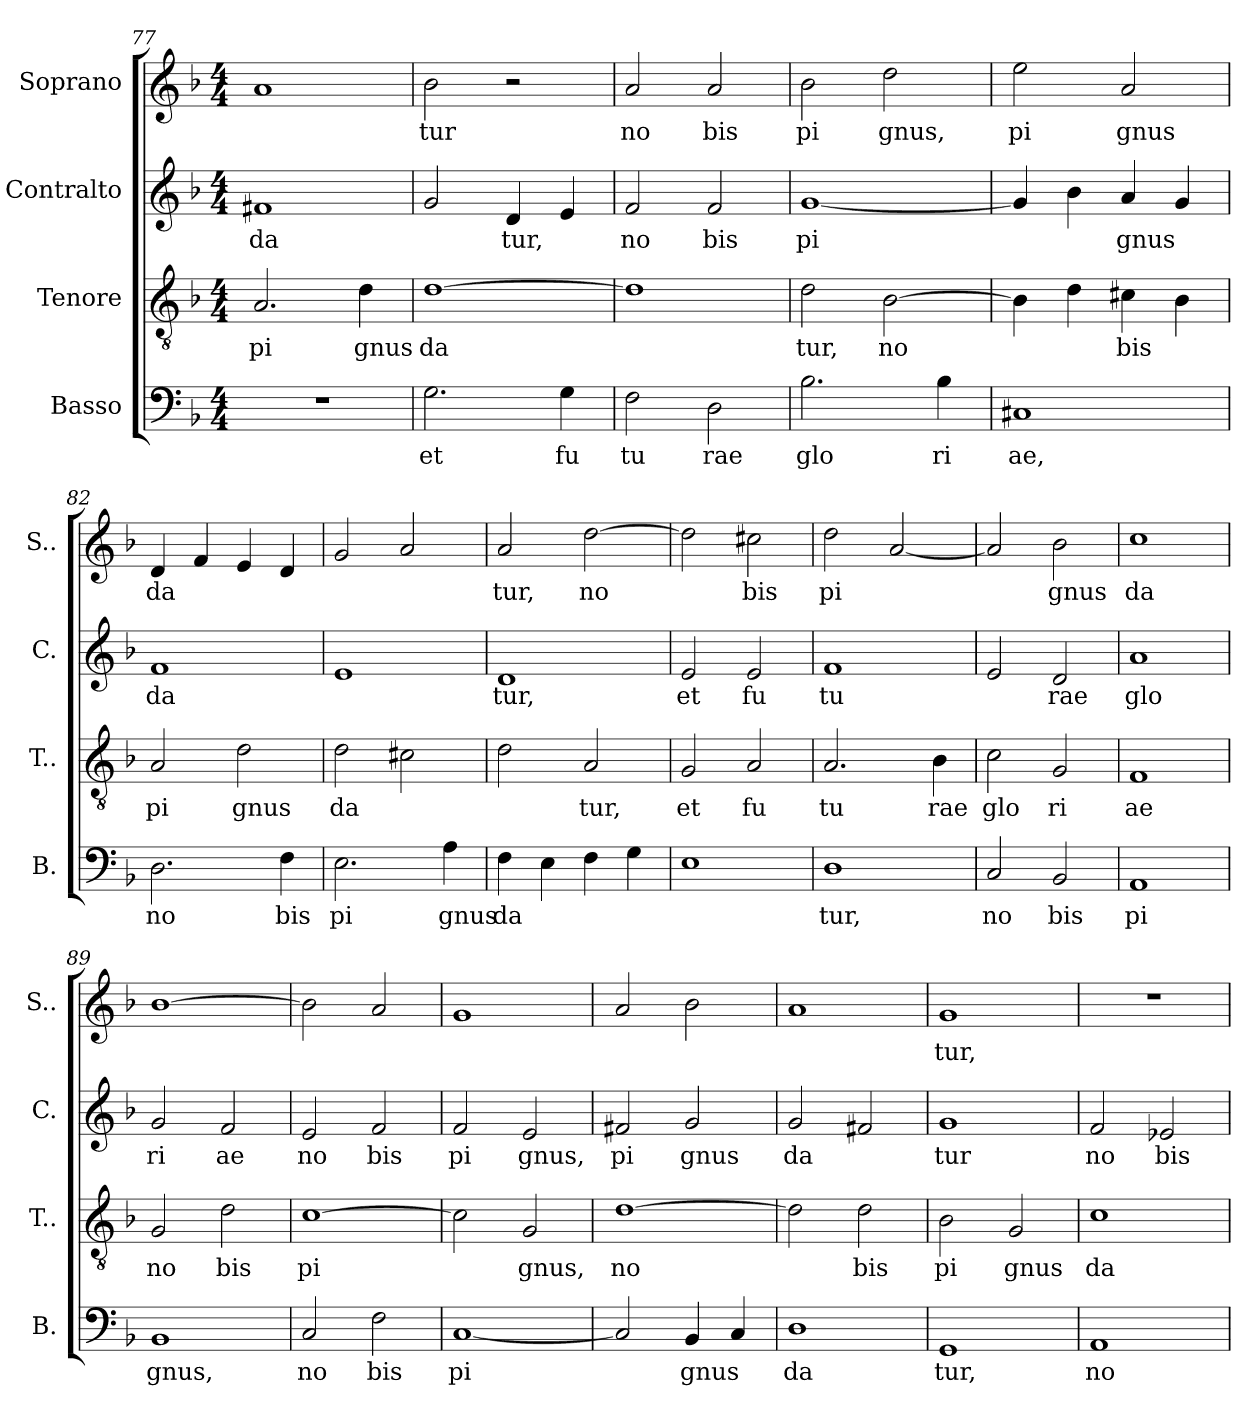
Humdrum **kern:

**kern	**text	**kern	**text	**kern	**text	**kern	**text
*part4	*part4	*part3	*part3	*part2	*part2	*part1	*part1
*staff4	*staff4	*staff3	*staff3	*staff2	*staff2	*staff1	*staff1
*I"Basso	*	*I"Tenore	*	*I"Contralto	*	*I"Soprano	*
*I'B.	*	*I'T..	*	*I'C.	*	*I'S..	*
*clefF4	*	*clefGv2	*	*clefG2	*	*clefG2	*
*k[b-]	*	*k[b-]	*	*k[b-]	*	*k[b-]	*
*M4/4	*	*M4/4	*	*M4/4	*	*M4/4	*
=77	=77	=77	=77	=77	=77	=77	=77
!	!	!	!LO:LY:b	!	!LO:LY:b	!	!
1r	.	2.A/	pi	1f#X	da	1a	.
!	!	!	!LO:LY:b	!	!	!	!
.	.	4d\	gnus	.	.	.	.
!!LO:PB:g=z
=78	=78	=78	=78	=78	=78	=78	=78
!	!LO:LY:b	!	!LO:LY:b	!	!	!	!LO:LY:b
2.G\	et	[1d	da	2g/	.	2b-\	tur
!	!	!	!	!	!LO:LY:b	!	!
.	.	.	.	4d/	tur,	2r	.
!	!LO:LY:b	!	!	!	!	!	!
4G\	fu	.	.	4e/	.	.	.
=79	=79	=79	=79	=79	=79	=79	=79
!	!LO:LY:b	!	!	!	!LO:LY:b	!	!LO:LY:b
2F\	tu	1d]	.	2f/	no	2a/	no
!	!LO:LY:b	!	!	!	!LO:LY:b	!	!LO:LY:b
2D\	rae	.	.	2f/	bis	2a/	bis
=80	=80	=80	=80	=80	=80	=80	=80
!	!LO:LY:b	!	!LO:LY:b	!	!LO:LY:b	!	!LO:LY:b
2.B-\	glo	2d\	tur,	[1g	pi	2b-\	pi
!	!	!	!LO:LY:b	!	!	!	!LO:LY:b
.	.	[2B-\	no	.	.	2dd\	gnus,
!	!LO:LY:b	!	!	!	!	!	!
4B-\	ri	.	.	.	.	.	.
=81	=81	=81	=81	=81	=81	=81	=81
!	!LO:LY:b	!	!	!	!	!	!LO:LY:b
1C#X	ae,	4B-\]	.	4g/]	.	2ee\	pi
.	.	4d\	.	4b-\	.	.	.
!	!	!	!LO:LY:b	!	!LO:LY:b	!	!LO:LY:b
.	.	4c#X\	bis	4a/	gnus	2a/	gnus
.	.	4B-\	.	4g/	.	.	.
=82	=82	=82	=82	=82	=82	=82	=82
!	!LO:LY:b	!	!LO:LY:b	!	!LO:LY:b	!	!LO:LY:b
2.D\	no	2A/	pi	1f	da	4d/	da
.	.	.	.	.	.	4f/	.
!	!	!	!LO:LY:b	!	!	!	!
.	.	2d\	gnus	.	.	4e/	.
!	!LO:LY:b	!	!	!	!	!	!
4F\	bis	.	.	.	.	4d/	.
=83	=83	=83	=83	=83	=83	=83	=83
!	!LO:LY:b	!	!LO:LY:b	!	!	!	!
2.E\	pi	2d\	da	1e	.	2g/	.
.	.	2c#X\	.	.	.	2a/	.
!	!LO:LY:b	!	!	!	!	!	!
4A\	gnus	.	.	.	.	.	.
=84	=84	=84	=84	=84	=84	=84	=84
!	!LO:LY:b	!	!	!	!LO:LY:b	!	!LO:LY:b
4F\	da	2d\	.	1d	tur,	2a/	tur,
4E\	.	.	.	.	.	.	.
!	!	!	!LO:LY:b	!	!	!	!LO:LY:b
4F\	.	2A/	tur,	.	.	[2dd\	no
4G\	.	.	.	.	.	.	.
!!LO:LB:g=z
=85	=85	=85	=85	=85	=85	=85	=85
!	!	!	!LO:LY:b	!	!LO:LY:b	!	!
1E	.	2G/	et	2e/	et	2dd\]	.
!	!	!	!LO:LY:b	!	!LO:LY:b	!	!LO:LY:b
.	.	2A/	fu	2e/	fu	2cc#X\	bis
=86	=86	=86	=86	=86	=86	=86	=86
!	!LO:LY:b	!	!LO:LY:b	!	!LO:LY:b	!	!LO:LY:b
1D	tur,	2.A/	tu	1f	tu	2dd\	pi
.	.	.	.	.	.	[2a/	.
!	!	!	!LO:LY:b	!	!	!	!
.	.	4B-\	rae	.	.	.	.
=87	=87	=87	=87	=87	=87	=87	=87
!	!LO:LY:b	!	!LO:LY:b	!	!	!	!
2C/	no	2c\	glo	2e/	.	2a/]	.
!	!LO:LY:b	!	!LO:LY:b	!	!LO:LY:b	!	!LO:LY:b
2BB-/	bis	2G/	ri	2d/	rae	2b-\	gnus
=88	=88	=88	=88	=88	=88	=88	=88
!	!LO:LY:b	!	!LO:LY:b	!	!LO:LY:b	!	!LO:LY:b
1AA	pi	1F	ae	1a	glo	1cc	da
=89	=89	=89	=89	=89	=89	=89	=89
!	!LO:LY:b	!	!LO:LY:b	!	!LO:LY:b	!	!
1BB-	gnus,	2G/	no	2g/	ri	[1b-	.
!	!	!	!LO:LY:b	!	!LO:LY:b	!	!
.	.	2d\	bis	2f/	ae	.	.
=90	=90	=90	=90	=90	=90	=90	=90
!	!LO:LY:b	!	!LO:LY:b	!	!LO:LY:b	!	!
2C/	no	[1c	pi	2e/	no	2b-\]	.
!	!LO:LY:b	!	!	!	!LO:LY:b	!	!
2F\	bis	.	.	2f/	bis	2a/	.
=91	=91	=91	=91	=91	=91	=91	=91
!	!LO:LY:b	!	!	!	!LO:LY:b	!	!
[1C	pi	2c\]	.	2f/	pi	1g	.
!	!	!	!LO:LY:b	!	!LO:LY:b	!	!
.	.	2G/	gnus,	2e/	gnus,	.	.
=92	=92	=92	=92	=92	=92	=92	=92
!	!	!	!LO:LY:b	!	!LO:LY:b	!	!
2C/]	.	[1d	no	2f#X/	pi	2a/	.
!	!LO:LY:b	!	!	!	!LO:LY:b	!	!
4BB-/	gnus	.	.	2g/	gnus	2b-\	.
4C/	.	.	.	.	.	.	.
!!LO:PB:g=z
=93	=93	=93	=93	=93	=93	=93	=93
!	!LO:LY:b	!	!	!	!LO:LY:b	!	!
1D	da	2d\]	.	2g/	da	1a	.
!	!	!	!LO:LY:b	!	!	!	!
.	.	2d\	bis	2f#X/	.	.	.
=94	=94	=94	=94	=94	=94	=94	=94
!	!LO:LY:b	!	!LO:LY:b	!	!LO:LY:b	!	!LO:LY:b
1GG	tur,	2B-\	pi	1g	tur	1g	tur,
!	!	!	!LO:LY:b	!	!	!	!
.	.	2G/	gnus	.	.	.	.
=95	=95	=95	=95	=95	=95	=95	=95
!	!LO:LY:b	!	!LO:LY:b	!	!LO:LY:b	!	!
1AA	no	1c	da	2f/	no	1r	.
!	!	!	!	!	!LO:LY:b	!	!
.	.	.	.	2e-X/	bis	.	.
=	=	=	=	=	=	=	=
*-	*-	*-	*-	*-	*-	*-	*-
